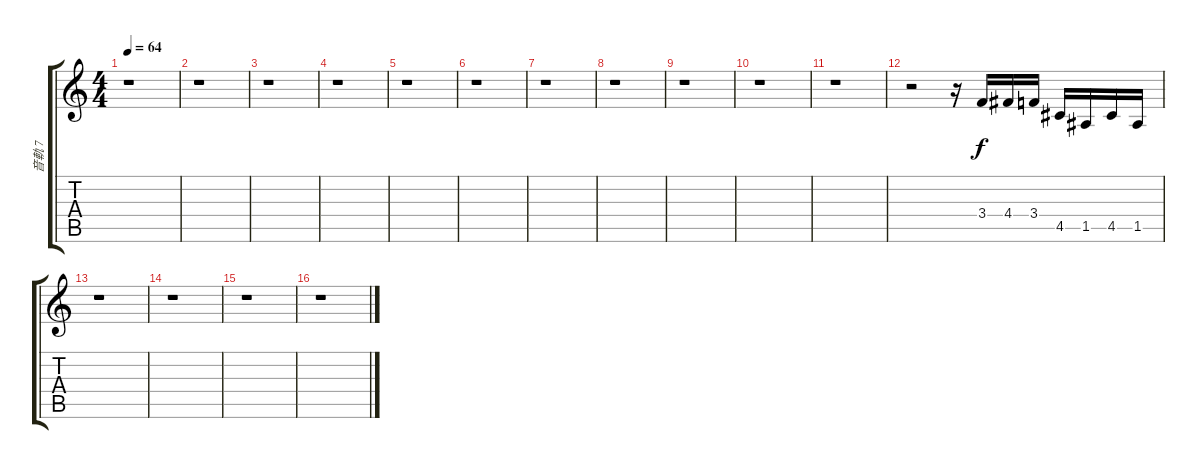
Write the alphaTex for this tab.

\track ("音軌 7" "音軌 7") {instrument electricbassfinger}
\staff {score tabs}
\tuning (E4 B3 G3 D3 A2 E2) {hide}
\ts (4 4)
\tempo 64
\clef g2
\ks c
r.1{dy f} |
r.1 |
r.1 |
r.1 |
r.1 |
r.1 |
r.1 |
r.1 |
r.1 |
r.1 |
r.1 |
r.2 r.16 3.4.16 4.4.16 3.4.16 4.5.16 1.5.16 4.5.16 1.5.16 |
r.1 |
r.1 |
r.1 |
r.1
